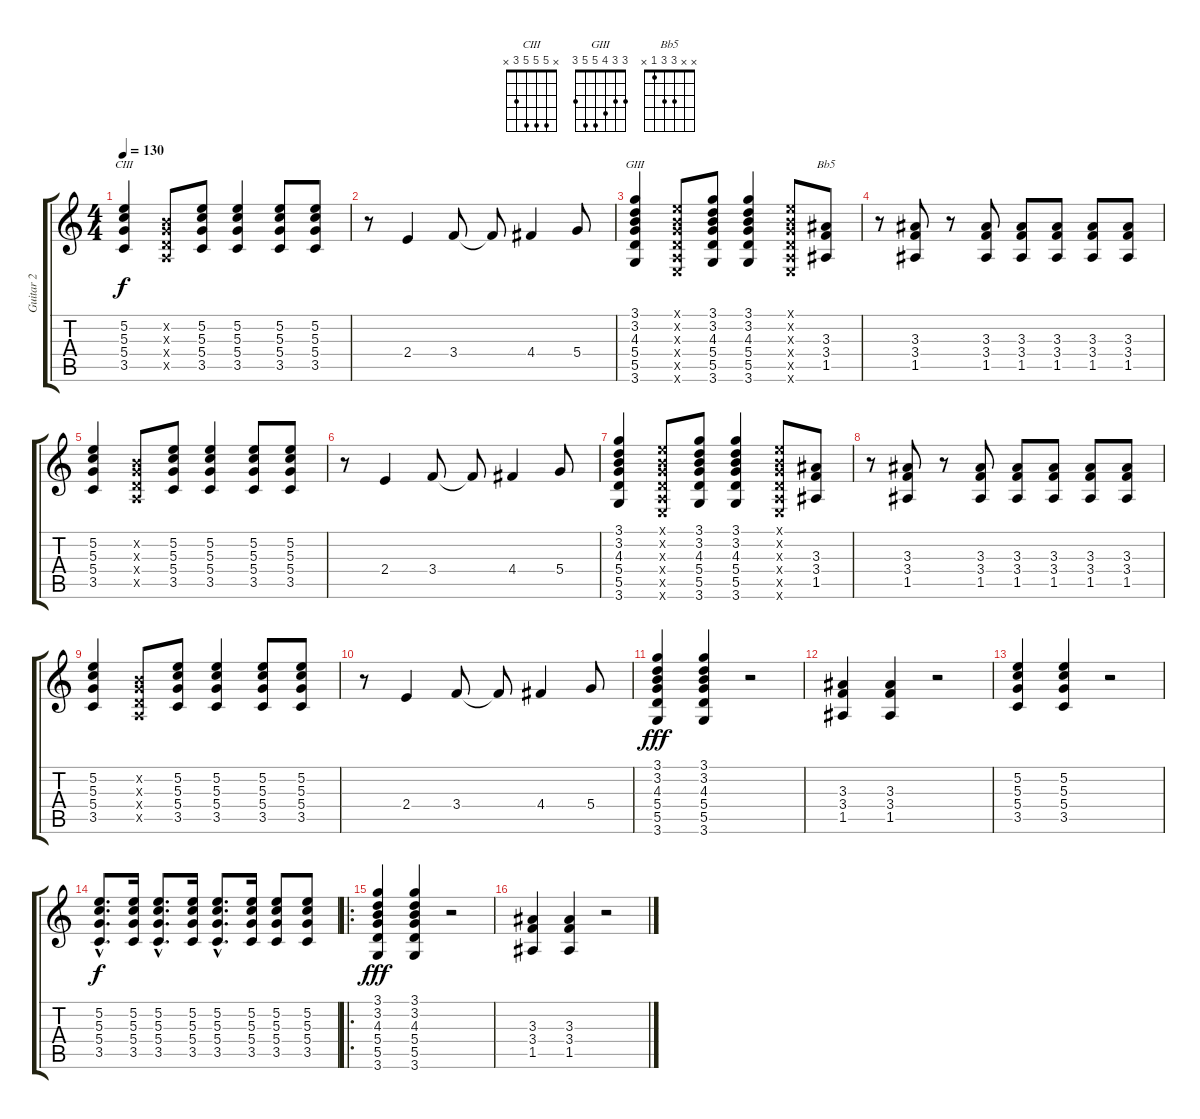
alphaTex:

\track ("Guitar 2" "Guitar 2") {instrument electricguitarjazz}
\staff {score tabs}
\tuning (E4 B3 G3 D3 A2 E2) {hide}
\chord ("CIII" x 5 5 5 3 x)
\chord ("GIII" 3 3 4 5 5 3)
\chord ("Bb5" x x 3 3 1 x)
\ts (4 4)
\tempo 130
\clef g2
\ks c
(5.2 5.3 5.4 3.5).4{ch "CIII" dy f} (0.2{x} 0.3{x} 0.4{x} 0.5{x}).8 (5.2 5.3 5.4 3.5).8 (5.2 5.3 5.4 3.5).4 (5.2 5.3 5.4 3.5).8 (5.2 5.3 5.4 3.5).8 |
r.8 2.4.4 3.4.8 3.4{t}.8 4.4.4 5.4.8 |
(3.1 3.2 4.3 5.4 5.5 3.6).4{ch "GIII"} (0.1{x} 0.2{x} 0.3{x} 0.4{x} 0.5{x} 0.6{x}).8 (3.1 3.2 4.3 5.4 5.5 3.6).8 (3.1 3.2 4.3 5.4 5.5 3.6).4 (0.1{x} 0.2{x} 0.3{x} 0.4{x} 0.5{x} 0.6{x}).8 (3.3 3.4 1.5).8{ch "Bb5"} |
r.8 (3.3 3.4 1.5).8 r.8 (3.3 3.4 1.5).8 (3.3 3.4 1.5).8 (3.3 3.4 1.5).8 (3.3 3.4 1.5).8 (3.3 3.4 1.5).8 |
(5.2 5.3 5.4 3.5).4 (0.2{x} 0.3{x} 0.4{x} 0.5{x}).8 (5.2 5.3 5.4 3.5).8 (5.2 5.3 5.4 3.5).4 (5.2 5.3 5.4 3.5).8 (5.2 5.3 5.4 3.5).8 |
r.8 2.4.4 3.4.8 3.4{t}.8 4.4.4 5.4.8 |
(3.1 3.2 4.3 5.4 5.5 3.6).4 (0.1{x} 0.2{x} 0.3{x} 0.4{x} 0.5{x} 0.6{x}).8 (3.1 3.2 4.3 5.4 5.5 3.6).8 (3.1 3.2 4.3 5.4 5.5 3.6).4 (0.1{x} 0.2{x} 0.3{x} 0.4{x} 0.5{x} 0.6{x}).8 (3.3 3.4 1.5).8 |
r.8 (3.3 3.4 1.5).8 r.8 (3.3 3.4 1.5).8 (3.3 3.4 1.5).8 (3.3 3.4 1.5).8 (3.3 3.4 1.5).8 (3.3 3.4 1.5).8 |
(5.2 5.3 5.4 3.5).4 (0.2{x} 0.3{x} 0.4{x} 0.5{x}).8 (5.2 5.3 5.4 3.5).8 (5.2 5.3 5.4 3.5).4 (5.2 5.3 5.4 3.5).8 (5.2 5.3 5.4 3.5).8 |
r.8 2.4.4 3.4.8 3.4{t}.8 4.4.4 5.4.8 |
(3.1 3.2 4.3 5.4 5.5 3.6).4{dy fff} (3.1 3.2 4.3 5.4 5.5 3.6).4 r.2 |
(3.3 3.4 1.5).4 (3.3 3.4 1.5).4 r.2 |
(5.2 5.3 5.4 3.5).4 (5.2 5.3 5.4 3.5).4 r.2 |
(5.2{hac} 5.3{hac} 5.4{hac} 3.5{hac}).8{d dy f} (5.2 5.3 5.4 3.5).16 (5.2{hac} 5.3{hac} 5.4{hac} 3.5{hac}).8{d} (5.2 5.3 5.4 3.5).16 (5.2{hac} 5.3{hac} 5.4{hac} 3.5{hac}).8{d} (5.2 5.3 5.4 3.5).16 (5.2 5.3 5.4 3.5).8 (5.2 5.3 5.4 3.5).8 |
\ro
(3.1 3.2 4.3 5.4 5.5 3.6).4{dy fff} (3.1 3.2 4.3 5.4 5.5 3.6).4 r.2 |
(3.3 3.4 1.5).4 (3.3 3.4 1.5).4 r.2
